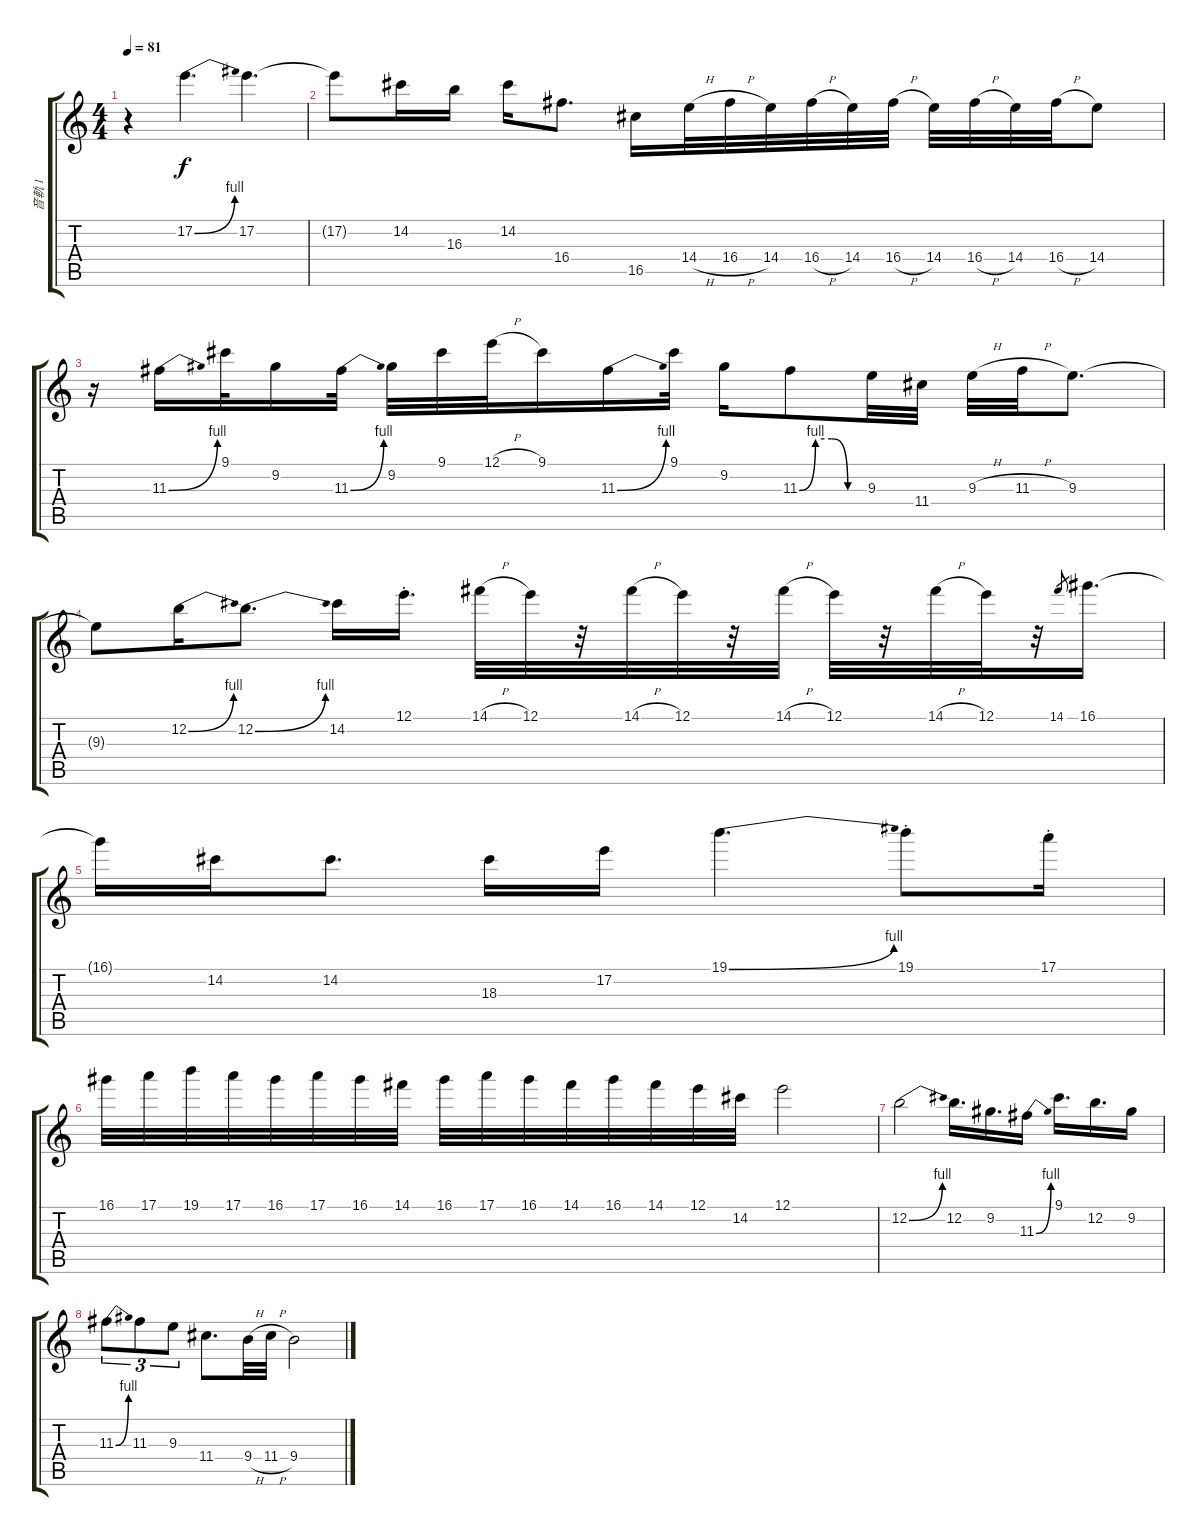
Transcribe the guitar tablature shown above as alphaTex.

\track ("音軌 1" "音軌 1") {instrument overdrivenguitar}
\staff {score tabs}
\tuning (E4 B3 G3 D3 A2 E2) {hide}
\ts (4 4)
\tempo 81
\clef g2
\ks c
r.4{dy f instrument overdrivenguitar} 17.2{be (bend 0 0 60 4)}.4{d} 17.2.4{d} |
17.2{t}.8 14.2.16 16.3.16 14.2.16 16.4.8{d} 16.5.16 14.4{h}.32 16.4{h}.32 14.4.32 16.4{h}.32 14.4.32 16.4{h}.32 14.4.32 16.4{h}.32 14.4.32 16.4{h}.32 14.4.8 |
r.16 11.3{be (bend 0 0 60 4)}.16 9.1.32 9.2.16 11.3{be (bend 0 0 60 4)}.32 9.2.32 9.1.32 12.1{h}.32 9.1.16 11.3{be (bend 0 0 60 4)}.16 9.1.32 9.2.16 11.3{be (custom 0 0 15 4 30 4 45 0 60 0)}.8 9.3.32 11.4.32 9.3{h}.32 11.3{h}.32 9.3.8{d} |
9.3{t}.8 12.2{be (bend 0 0 60 4)}.16 12.2{be (bend 0 0 60 4)}.8{d} 14.2.16 12.1{st}.16{d} 14.1{h}.32 12.1.32 r.32 14.1{h}.32 12.1.32 r.32 14.1{h}.32 12.1.32 r.32 14.1{h}.32 12.1.32 r.32 14.1.8{gr} 16.1.16{d} |
16.1{t}.16 14.2.16 14.2.8{d} 18.3.16 17.2.16 19.1{be (bend 0 0 60 4)}.4{d} 19.1{st}.8 17.1{st}.16 |
16.1.32 17.1.32 19.1.32 17.1.32 16.1.32 17.1.32 16.1.32 14.1.32 16.1.32 17.1.32 16.1.32 14.1.32 16.1.32 14.1.32 12.1.32 14.2.32 12.1.2 |
12.2{be (bend 0 0 60 4)}.2 12.2.16{d} 9.2.16{d} 11.3{be (bend 0 0 60 4)}.16 9.1.16{d} 12.2.16{d} 9.2.16 |
11.3{be (bend 0 0 60 4)}.8{tu (3 2)} 11.3.8{tu (3 2)} 9.3.8{tu (3 2)} 11.4.8{d} 9.4{h}.32 11.4{h}.32 9.4.2
